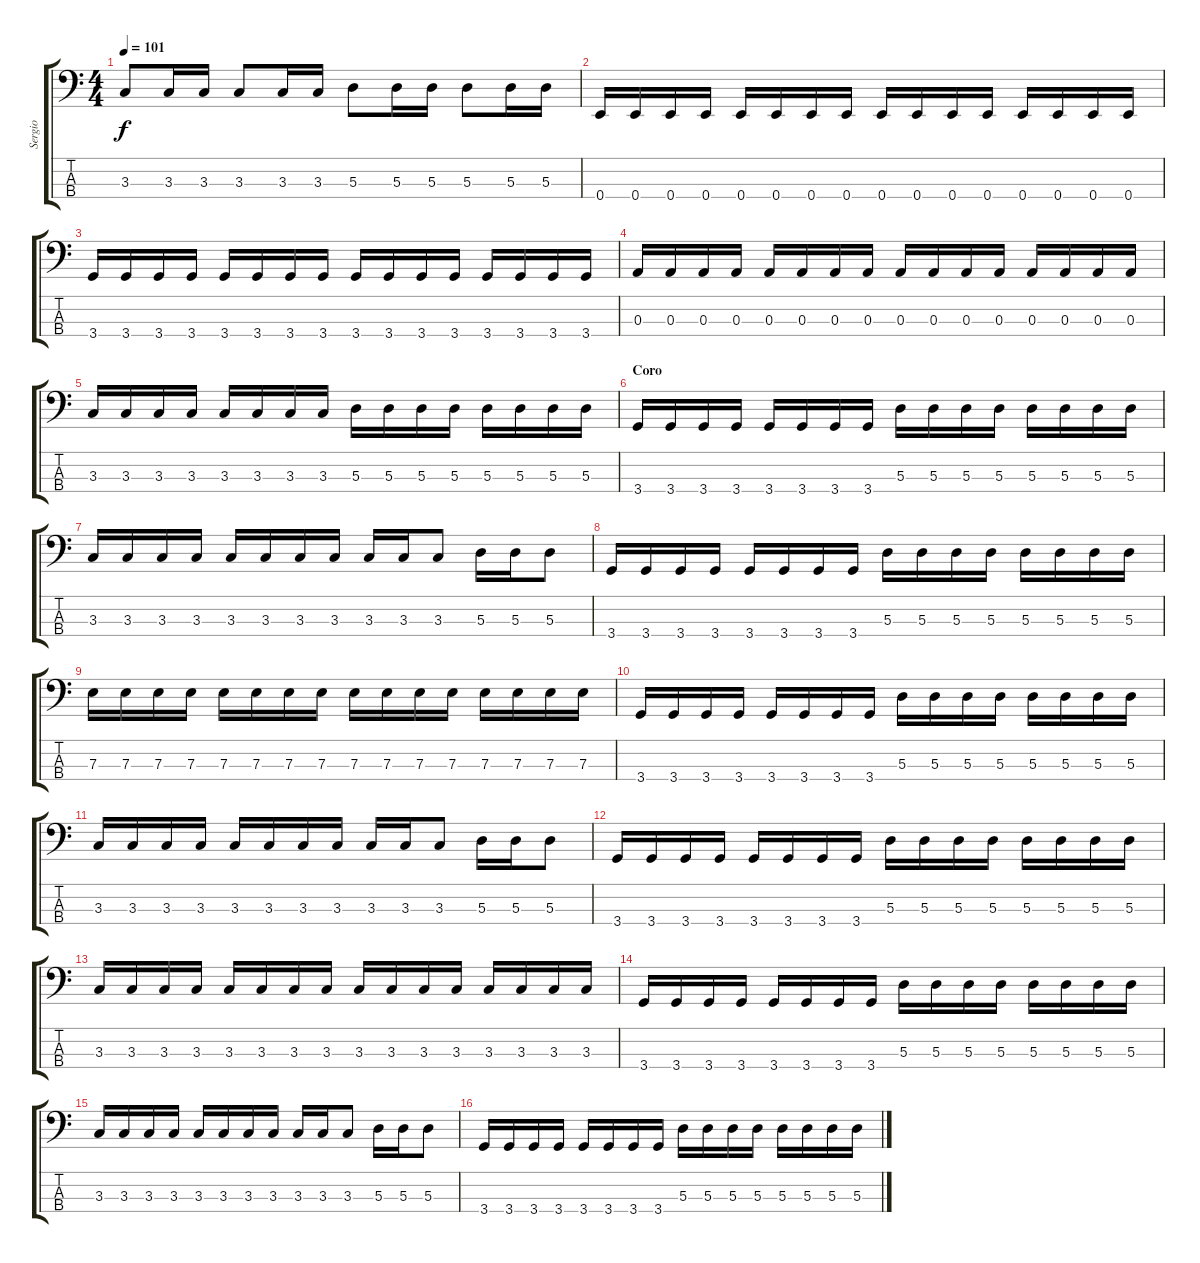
\track ("Sergio" "Sergio") {instrument electricbassfinger}
\staff {score tabs}
\tuning (G2 D2 A1 E1) {hide}
\ts (4 4)
\tempo 101
\clef f4
\ks c
3.3.8{dy f} 3.3.16 3.3.16 3.3.8 3.3.16 3.3.16 5.3.8 5.3.16 5.3.16 5.3.8 5.3.16 5.3.16 |
0.4.16 0.4.16 0.4.16 0.4.16 0.4.16 0.4.16 0.4.16 0.4.16 0.4.16 0.4.16 0.4.16 0.4.16 0.4.16 0.4.16 0.4.16 0.4.16 |
3.4.16 3.4.16 3.4.16 3.4.16 3.4.16 3.4.16 3.4.16 3.4.16 3.4.16 3.4.16 3.4.16 3.4.16 3.4.16 3.4.16 3.4.16 3.4.16 |
0.3.16 0.3.16 0.3.16 0.3.16 0.3.16 0.3.16 0.3.16 0.3.16 0.3.16 0.3.16 0.3.16 0.3.16 0.3.16 0.3.16 0.3.16 0.3.16 |
3.3.16 3.3.16 3.3.16 3.3.16 3.3.16 3.3.16 3.3.16 3.3.16 5.3.16 5.3.16 5.3.16 5.3.16 5.3.16 5.3.16 5.3.16 5.3.16 |
\section ("" "Coro")
3.4.16 3.4.16 3.4.16 3.4.16 3.4.16 3.4.16 3.4.16 3.4.16 5.3.16 5.3.16 5.3.16 5.3.16 5.3.16 5.3.16 5.3.16 5.3.16 |
3.3.16 3.3.16 3.3.16 3.3.16 3.3.16 3.3.16 3.3.16 3.3.16 3.3.16 3.3.16 3.3.8 5.3.16 5.3.16 5.3.8 |
3.4.16 3.4.16 3.4.16 3.4.16 3.4.16 3.4.16 3.4.16 3.4.16 5.3.16 5.3.16 5.3.16 5.3.16 5.3.16 5.3.16 5.3.16 5.3.16 |
7.3.16 7.3.16 7.3.16 7.3.16 7.3.16 7.3.16 7.3.16 7.3.16 7.3.16 7.3.16 7.3.16 7.3.16 7.3.16 7.3.16 7.3.16 7.3.16 |
3.4.16 3.4.16 3.4.16 3.4.16 3.4.16 3.4.16 3.4.16 3.4.16 5.3.16 5.3.16 5.3.16 5.3.16 5.3.16 5.3.16 5.3.16 5.3.16 |
3.3.16 3.3.16 3.3.16 3.3.16 3.3.16 3.3.16 3.3.16 3.3.16 3.3.16 3.3.16 3.3.8 5.3.16 5.3.16 5.3.8 |
3.4.16 3.4.16 3.4.16 3.4.16 3.4.16 3.4.16 3.4.16 3.4.16 5.3.16 5.3.16 5.3.16 5.3.16 5.3.16 5.3.16 5.3.16 5.3.16 |
3.3.16 3.3.16 3.3.16 3.3.16 3.3.16 3.3.16 3.3.16 3.3.16 3.3.16 3.3.16 3.3.16 3.3.16 3.3.16 3.3.16 3.3.16 3.3.16 |
3.4.16 3.4.16 3.4.16 3.4.16 3.4.16 3.4.16 3.4.16 3.4.16 5.3.16 5.3.16 5.3.16 5.3.16 5.3.16 5.3.16 5.3.16 5.3.16 |
3.3.16 3.3.16 3.3.16 3.3.16 3.3.16 3.3.16 3.3.16 3.3.16 3.3.16 3.3.16 3.3.8 5.3.16 5.3.16 5.3.8 |
3.4.16 3.4.16 3.4.16 3.4.16 3.4.16 3.4.16 3.4.16 3.4.16 5.3.16 5.3.16 5.3.16 5.3.16 5.3.16 5.3.16 5.3.16 5.3.16
